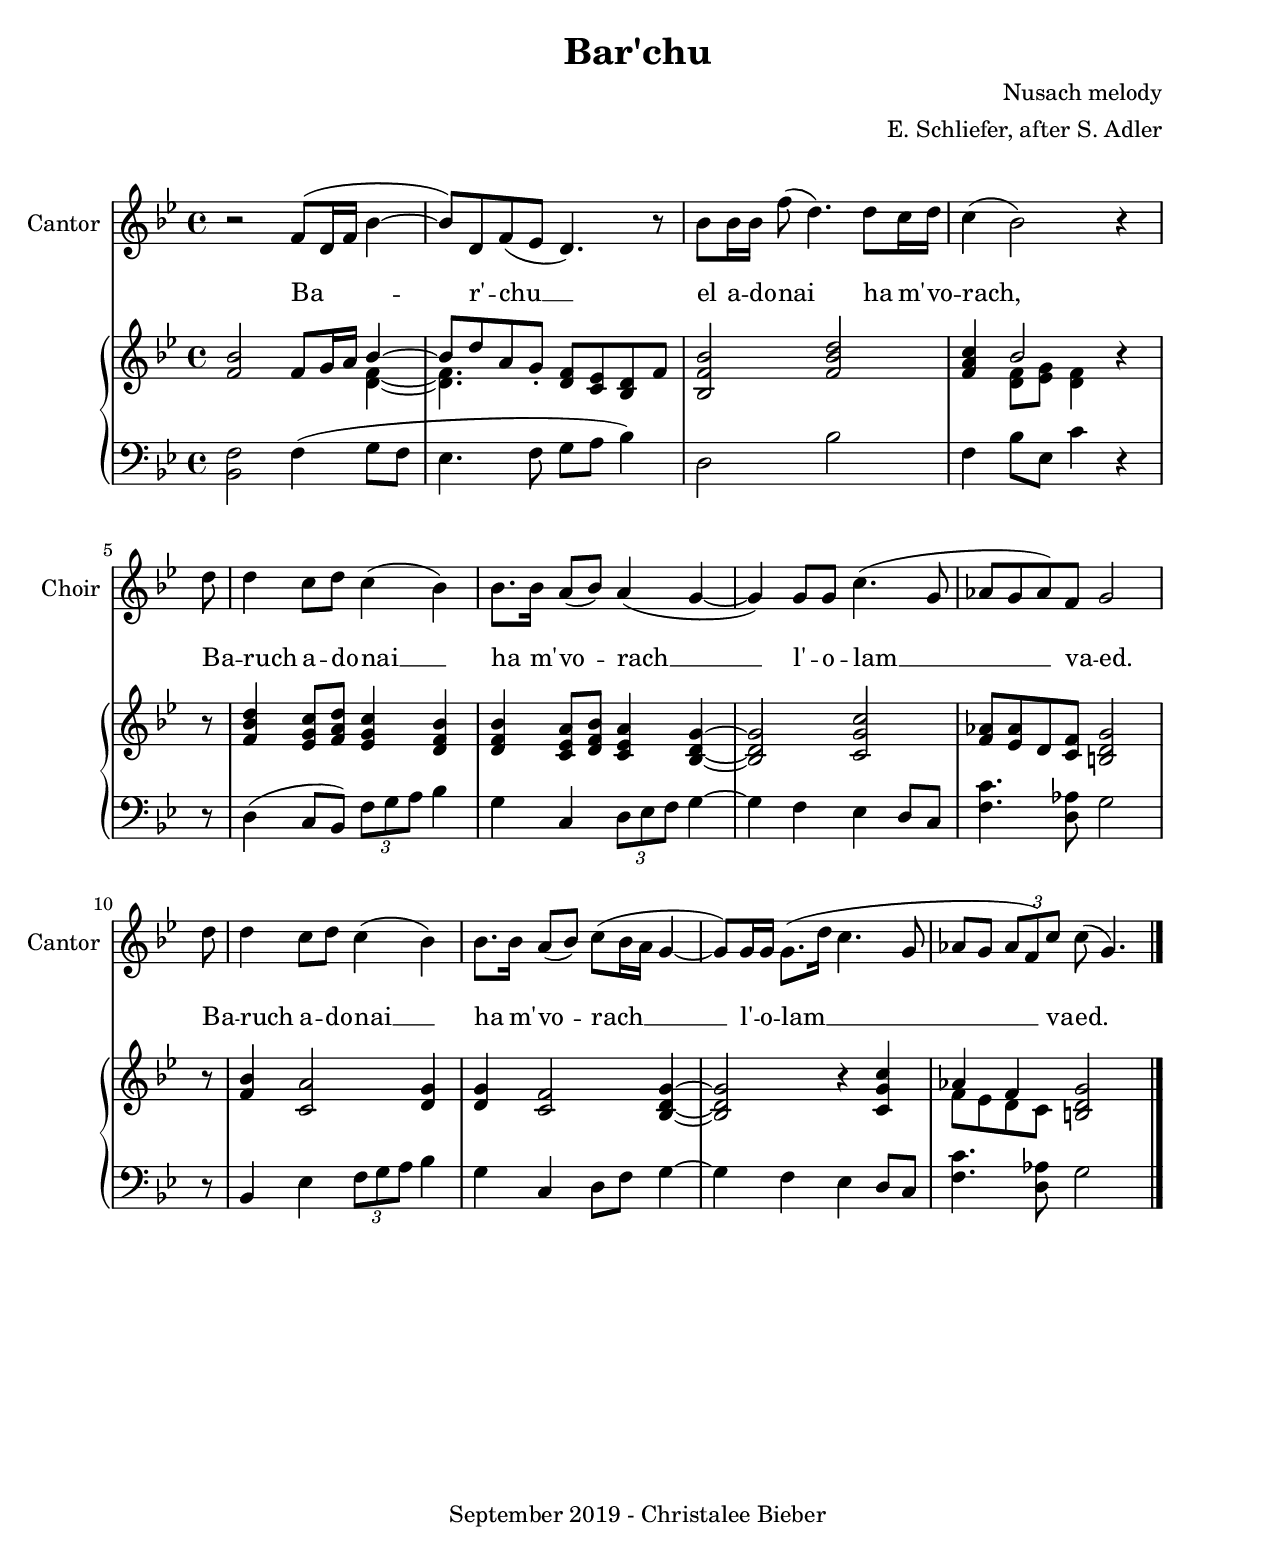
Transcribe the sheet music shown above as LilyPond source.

%{ TODO rewrite accompaniment with chords?  %}
\paper {
	system-system-spacing.minimum-distance = #8
	system-system-spacing.padding = #4
	markup-system-spacing.minimum-distance = #8
	markup-system-spacing.padding = #4
	markup-markup-spacing.minimum-distance = #8
	%{ score-markup-spacing.padding = #2 %}
	%{ score-system-spacing.padding = #2 %}
	#(set-paper-size "letter")
	left-margin = 0.75\in
	right-margin = 0.75\in
	top-margin = 0.5\in
	bottom-margin = 0.5\in
	indent = #0
}

\header {
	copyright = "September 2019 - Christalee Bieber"
}

\layout {
  \context {
    \Lyrics
    \override VerticalAxisGroup.nonstaff-relatedstaff-spacing.padding = #2
		\override LyricText.self-alignment-X = #LEFT
  }
  \context {
    \Score
    \override RehearsalMark.padding = #3
		\override RehearsalMark.self-alignment-X = #LEFT
		\override SystemStartBar.collapse-height = #4
  }
  \context {
    \ChordNames
    chordChanges = ##t
    \override ChordName.font-size = #-1
		\override VerticalAxisGroup.nonstaff-relatedstaff-spacing.padding = #2
  }
  \context {
    \Voice
    \override BreathingSign.Y-offset = #3.5
    \dynamicUp
		\override TextScript.staff-padding = #1
  }
	\context {
		\Staff
		\override InstrumentName.padding = #2
	}
}

\midi { \tempo 4 = 90 }


\header {
	title = "Bar'chu"
	composer = "Nusach melody"
	arranger = "E. Schliefer, after S. Adler"
}

text = \lyricmode {
	Ba -- | r' -- chu __ | el a -- do -- nai ha m' -- vo -- | rach, Ba -- | ruch a -- do -- nai __ | ha m' -- vo -- rach __ | l' -- o -- lam __ | va -- ed. Ba -- | ruch a -- do -- nai __ | ha m' -- vo -- rach __ | l' -- o -- lam __ | va -- ed.
}

melody = \relative c' {
	\clef treble
	\key bes \major
	\time 4/4
	\override Staff.InstrumentName.padding = #0

	\set Staff.vocalName = #"Cantor"
	r2 f8( d16 f16 bes4~ | bes8) d, f( ees d4.) r8 | bes'8 bes16 bes16 f'8( d4.) d8 c16 d16 | c4( bes2) r4 | \break

	\set Staff.shortInstrumentName = #"Choir"
	\partial 8 d8 | d4 c8 d8 c4( bes4) | bes8. bes16 a8( bes8) a4( g4~ | g4) g8 g8 c4.( g8 | aes8 g aes) f g2 | \break

	\set Staff.shortInstrumentName = #"Cantor"
	\partial 8 d'8 | d4 c8 d8 c4( bes4) | bes8. bes16 a8( bes8) c8( bes16 a16 g4~ | g8) g16 g16 g8.( d'16 c4. g8 | aes8 g \tuplet 3/2 { aes f) c' } c( g4.) \bar "|."
	\addlyrics { \text }
}

treble = \relative c' {
	\clef treble
	\key bes \major
	\time 4/4

	<f bes>2 f8 g16 a
	<<
	{ \voiceOne bes4~ | bes8 d a }
	\new Voice { \voiceTwo <d, f>4~ | <d f>4. }
	>>
	\oneVoice
	g8-. <d f> <c ees> <bes d> f' | <bes f bes,>2 <f bes d> | <f a c>4
	<<
	{ \voiceOne bes2 }
	\new Voice { \voiceTwo <d, f>8 <ees g> <d f>4 }
	>>
	\oneVoice
	r4 | \break

	\partial 8 r8 | <f bes d>4 <ees g c>8 <f a d> <ees g c>4 <d f bes> | <d f bes> <c ees a>8 <d f bes> <c ees a>4 <bes d g>~ | <bes d g>2 <c' g c,> | <f, aes>8 <ees aes> d <c f> <b d g>2 | \break

	\partial 8 r8 | <f' bes>4 <c a'>2 <d g>4 | <d g> <c f>2 <bes d g>4~ | <bes d g>2 r4 <c g' c>4 |
	<<
	{ \voiceOne aes'4 f4 }
	\new Voice { \voiceTwo f8 ees d c }
	>>
	\oneVoice
	<b d g>2 |
}

bass = \relative c' {
	\clef bass
	\key bes \major
	\time 4/4

	<bes, f'>2 f'4( g8 f | ees4. f8 g a bes4) | d,2 bes' | f4 bes8 ees, c'4 r4 |

	\partial 8 r8 | d,4( c8 bes) \tuplet 3/2 { f' g a } bes4 | g4 c, \tuplet 3/2 { d8 ees f } g4~ | g4 f ees d8 c | <c' f,>4. <aes d,>8 g2 |

	\partial 8 r8 | bes,4 ees \tuplet 3/2 { f8 g a } bes4 | g c, d8 f g4~ | g f ees d8 c | <c' f,> 4. <aes d,>8 g2 |
}

\score {
<<
	\new Voice = "one" { \melody }
	\new Lyrics \lyricsto "one" { \text }
	\new PianoStaff
	<<
		\new Staff \treble
		\new Staff \bass
	>>
>>
	\layout { }
	\midi { }
}
